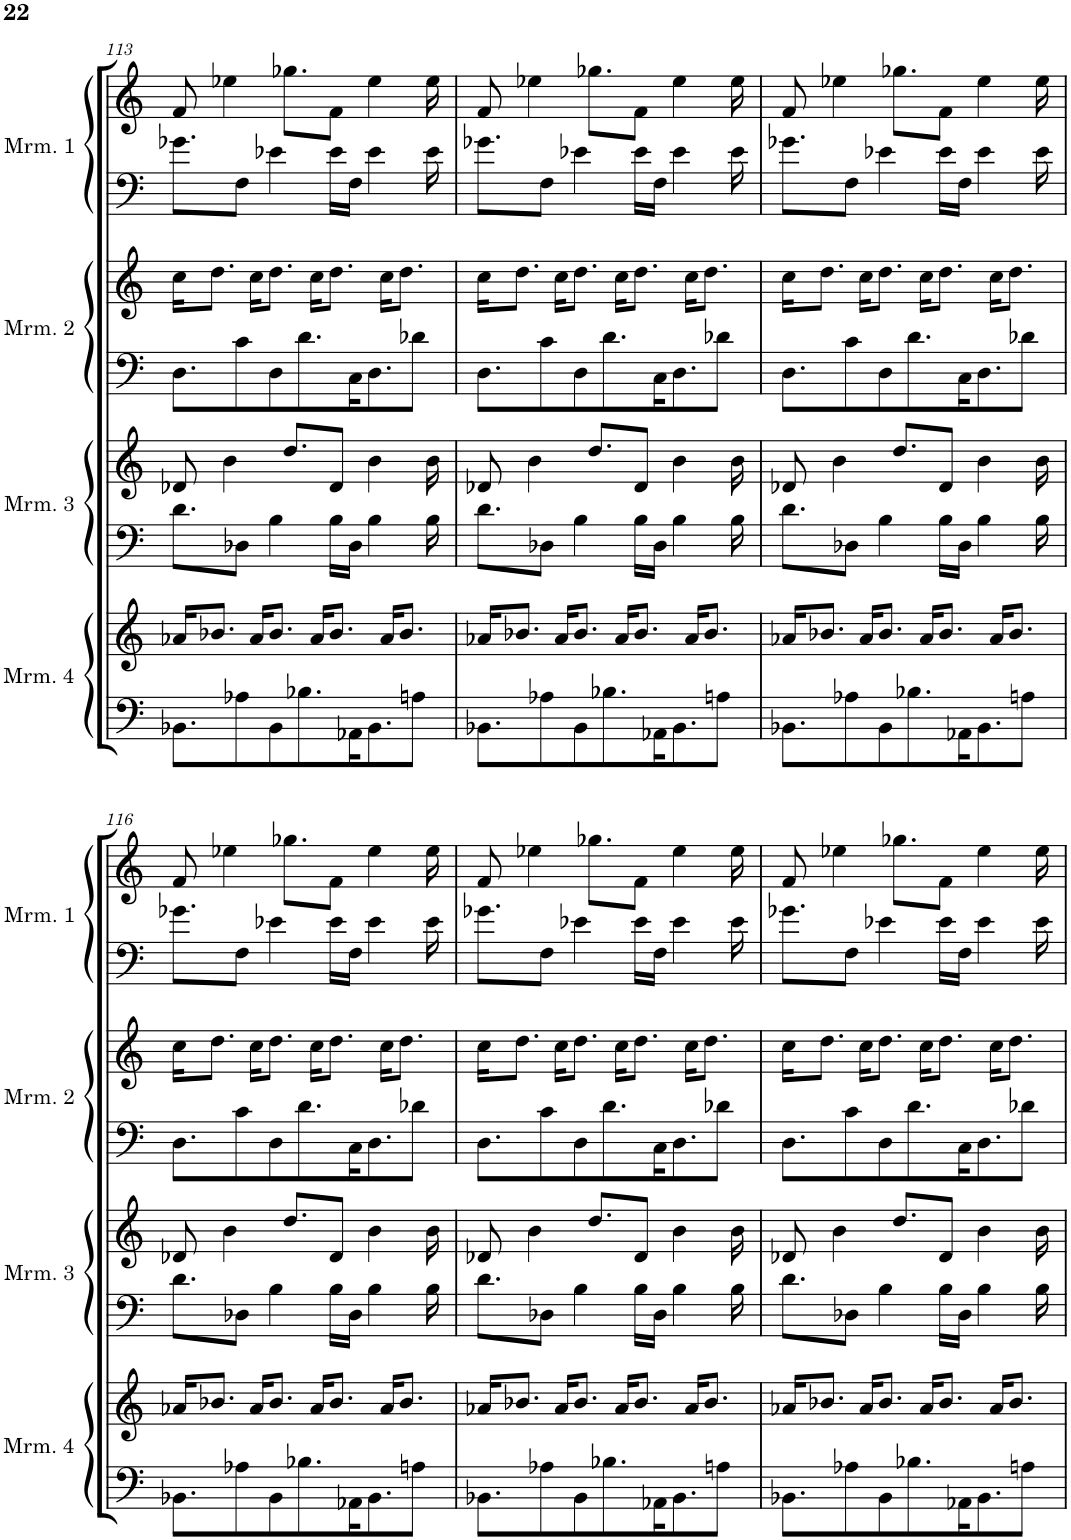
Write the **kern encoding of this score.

**kern	**kern	**kern	**kern	**kern	**kern	**kern	**kern
*part8	*part7	*part6	*part5	*part4	*part3	*part2	*part1
*staff8	*staff7	*staff6	*staff5	*staff4	*staff3	*staff2	*staff1
*I"Marimba 4	*I"Marimba 4	*I"Marimba 3	*I"Marimba 3	*I"Marimba 2	*I"Marimba 2	*I"Marimba 1	*I"Marimba 1
*I'Mrm. 4	*I'Mrm. 4	*I'Mrm. 3	*I'Mrm. 3	*I'Mrm. 2	*I'Mrm. 2	*I'Mrm. 1	*I'Mrm. 1
!!LO:PB:g=z
*clefF4	*clefG2	*clefF4	*clefG2	*clefF4	*clefG2	*clefF4	*clefG2
*k[]	*k[]	*k[]	*k[]	*k[]	*k[]	*k[]	*k[]
*M4/4	*M4/4	*M4/4	*M4/4	*M4/4	*M4/4	*M4/4	*M4/4
=113	=113	=113	=113	=113	=113	=113	=113
8.BB-X\L	16a-X/KL	8.d\L	8d-X/	8.D\L	16cc\KL	8.g-X\L	8f/
.	8.b-X/J	.	.	.	8.dd\J	.	.
.	.	.	4b\	.	.	.	4ee-X\
8A-X\	.	8D-X\J	.	8c\	.	8F\J	.
.	16a-/KL	.	.	.	16cc\KL	.	.
8BB-\	8.b-/J	4B\	.	8D\	8.dd\J	4e-X\	.
.	.	.	8.dd/L	.	.	.	8.gg-X\L
8.B-X\	.	.	.	8.d\	.	.	.
.	16a-/KL	.	.	.	16cc\KL	.	.
.	8.b-/J	16B\LL	8d-/J	.	8.dd\J	16e-\LL	8f\J
16AA-X\K	.	16D-\JJ	.	16C\K	.	16F\JJ	.
8.BB-\	.	4B\	4b\	8.D\	.	4e-\	4ee-\
.	16a-/KL	.	.	.	16cc\KL	.	.
.	8.b-/J	.	.	.	8.dd\J	.	.
8An\J	.	.	.	8d-X\J	.	.	.
.	.	16B\	16b\	.	.	16e-\	16ee-\
=114	=114	=114	=114	=114	=114	=114	=114
8.BB-X\L	16a-X/KL	8.d\L	8d-X/	8.D\L	16cc\KL	8.g-X\L	8f/
.	8.b-X/J	.	.	.	8.dd\J	.	.
.	.	.	4b\	.	.	.	4ee-X\
8A-X\	.	8D-X\J	.	8c\	.	8F\J	.
.	16a-/KL	.	.	.	16cc\KL	.	.
8BB-\	8.b-/J	4B\	.	8D\	8.dd\J	4e-X\	.
.	.	.	8.dd/L	.	.	.	8.gg-X\L
8.B-X\	.	.	.	8.d\	.	.	.
.	16a-/KL	.	.	.	16cc\KL	.	.
.	8.b-/J	16B\LL	8d-/J	.	8.dd\J	16e-\LL	8f\J
16AA-X\K	.	16D-\JJ	.	16C\K	.	16F\JJ	.
8.BB-\	.	4B\	4b\	8.D\	.	4e-\	4ee-\
.	16a-/KL	.	.	.	16cc\KL	.	.
.	8.b-/J	.	.	.	8.dd\J	.	.
8An\J	.	.	.	8d-X\J	.	.	.
.	.	16B\	16b\	.	.	16e-\	16ee-\
=115	=115	=115	=115	=115	=115	=115	=115
8.BB-X\L	16a-X/KL	8.d\L	8d-X/	8.D\L	16cc\KL	8.g-X\L	8f/
.	8.b-X/J	.	.	.	8.dd\J	.	.
.	.	.	4b\	.	.	.	4ee-X\
8A-X\	.	8D-X\J	.	8c\	.	8F\J	.
.	16a-/KL	.	.	.	16cc\KL	.	.
8BB-\	8.b-/J	4B\	.	8D\	8.dd\J	4e-X\	.
.	.	.	8.dd/L	.	.	.	8.gg-X\L
8.B-X\	.	.	.	8.d\	.	.	.
.	16a-/KL	.	.	.	16cc\KL	.	.
.	8.b-/J	16B\LL	8d-/J	.	8.dd\J	16e-\LL	8f\J
16AA-X\K	.	16D-\JJ	.	16C\K	.	16F\JJ	.
8.BB-\	.	4B\	4b\	8.D\	.	4e-\	4ee-\
.	16a-/KL	.	.	.	16cc\KL	.	.
.	8.b-/J	.	.	.	8.dd\J	.	.
8An\J	.	.	.	8d-X\J	.	.	.
.	.	16B\	16b\	.	.	16e-\	16ee-\
!!LO:LB:g=z
=116	=116	=116	=116	=116	=116	=116	=116
8.BB-X\L	16a-X/KL	8.d\L	8d-X/	8.D\L	16cc\KL	8.g-X\L	8f/
.	8.b-X/J	.	.	.	8.dd\J	.	.
.	.	.	4b\	.	.	.	4ee-X\
8A-X\	.	8D-X\J	.	8c\	.	8F\J	.
.	16a-/KL	.	.	.	16cc\KL	.	.
8BB-\	8.b-/J	4B\	.	8D\	8.dd\J	4e-X\	.
.	.	.	8.dd/L	.	.	.	8.gg-X\L
8.B-X\	.	.	.	8.d\	.	.	.
.	16a-/KL	.	.	.	16cc\KL	.	.
.	8.b-/J	16B\LL	8d-/J	.	8.dd\J	16e-\LL	8f\J
16AA-X\K	.	16D-\JJ	.	16C\K	.	16F\JJ	.
8.BB-\	.	4B\	4b\	8.D\	.	4e-\	4ee-\
.	16a-/KL	.	.	.	16cc\KL	.	.
.	8.b-/J	.	.	.	8.dd\J	.	.
8An\J	.	.	.	8d-X\J	.	.	.
.	.	16B\	16b\	.	.	16e-\	16ee-\
=117	=117	=117	=117	=117	=117	=117	=117
8.BB-X\L	16a-X/KL	8.d\L	8d-X/	8.D\L	16cc\KL	8.g-X\L	8f/
.	8.b-X/J	.	.	.	8.dd\J	.	.
.	.	.	4b\	.	.	.	4ee-X\
8A-X\	.	8D-X\J	.	8c\	.	8F\J	.
.	16a-/KL	.	.	.	16cc\KL	.	.
8BB-\	8.b-/J	4B\	.	8D\	8.dd\J	4e-X\	.
.	.	.	8.dd/L	.	.	.	8.gg-X\L
8.B-X\	.	.	.	8.d\	.	.	.
.	16a-/KL	.	.	.	16cc\KL	.	.
.	8.b-/J	16B\LL	8d-/J	.	8.dd\J	16e-\LL	8f\J
16AA-X\K	.	16D-\JJ	.	16C\K	.	16F\JJ	.
8.BB-\	.	4B\	4b\	8.D\	.	4e-\	4ee-\
.	16a-/KL	.	.	.	16cc\KL	.	.
.	8.b-/J	.	.	.	8.dd\J	.	.
8An\J	.	.	.	8d-X\J	.	.	.
.	.	16B\	16b\	.	.	16e-\	16ee-\
=118	=118	=118	=118	=118	=118	=118	=118
8.BB-X\L	16a-X/KL	8.d\L	8d-X/	8.D\L	16cc\KL	8.g-X\L	8f/
.	8.b-X/J	.	.	.	8.dd\J	.	.
.	.	.	4b\	.	.	.	4ee-X\
8A-X\	.	8D-X\J	.	8c\	.	8F\J	.
.	16a-/KL	.	.	.	16cc\KL	.	.
8BB-\	8.b-/J	4B\	.	8D\	8.dd\J	4e-X\	.
.	.	.	8.dd/L	.	.	.	8.gg-X\L
8.B-X\	.	.	.	8.d\	.	.	.
.	16a-/KL	.	.	.	16cc\KL	.	.
.	8.b-/J	16B\LL	8d-/J	.	8.dd\J	16e-\LL	8f\J
16AA-X\K	.	16D-\JJ	.	16C\K	.	16F\JJ	.
8.BB-\	.	4B\	4b\	8.D\	.	4e-\	4ee-\
.	16a-/KL	.	.	.	16cc\KL	.	.
.	8.b-/J	.	.	.	8.dd\J	.	.
8An\J	.	.	.	8d-X\J	.	.	.
.	.	16B\	16b\	.	.	16e-\	16ee-\
=	=	=	=	=	=	=	=
*-	*-	*-	*-	*-	*-	*-	*-
